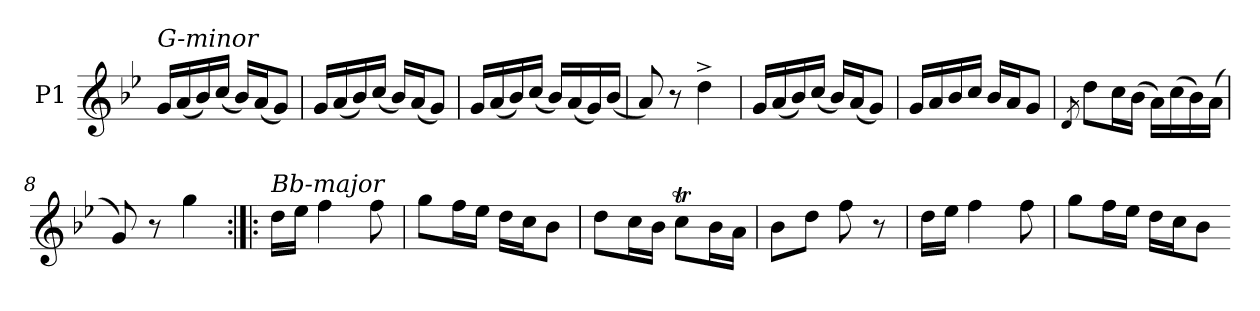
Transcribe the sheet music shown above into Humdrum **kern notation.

**kern
*part1
*staff1
*I"P1
*clefG2
*k[b-e-]
*B-:
=1
!LO:TX:a:i:t=G-minor
16gLL
(16a
16b-)
(16ccJJ
16b-LL)
(16aJ
8gJ)
=2
16gLL
(16a
16b-)
(16ccJJ
16b-LL)
(16aJ
8gJ)
=3
16gLL
(16a
16b-)
(16ccJJ
16b-LL)
(16a
16g)
(16b-JJ
=4
8a)
8r
4dd^
=5
16gLL
(16a
16b-)
(16ccJJ
16b-LL)
(16aJ
8gJ)
=6
16gLL
16a
16b-
16ccJJ
16b-LL
16aJ
8gJ
=7
8qd/
8ddL
16ccL
(16b-JJ
16aLL)
(16cc
16b-)
(16aJJ
=8
8g)
8r
4gg
=9:|!|:
!LO:TX:a:i:t=Bb-major
16ddLL
16ee-JJ
4ff
8ff
=10
8ggL
16ffL
16ee-JJ
16ddLL
16ccJ
8b-J
=11
8ddL
16ccL
16b-JJ
8ccTL
16b-L
16aJJ
=12
8b-L
8ddJ
8ff
8r
=13
16ddLL
16ee-JJ
4ff
8ff
=14
8ggL
16ffL
16ee-JJ
16ddLL
16ccJ
8b-J
=-
*-
